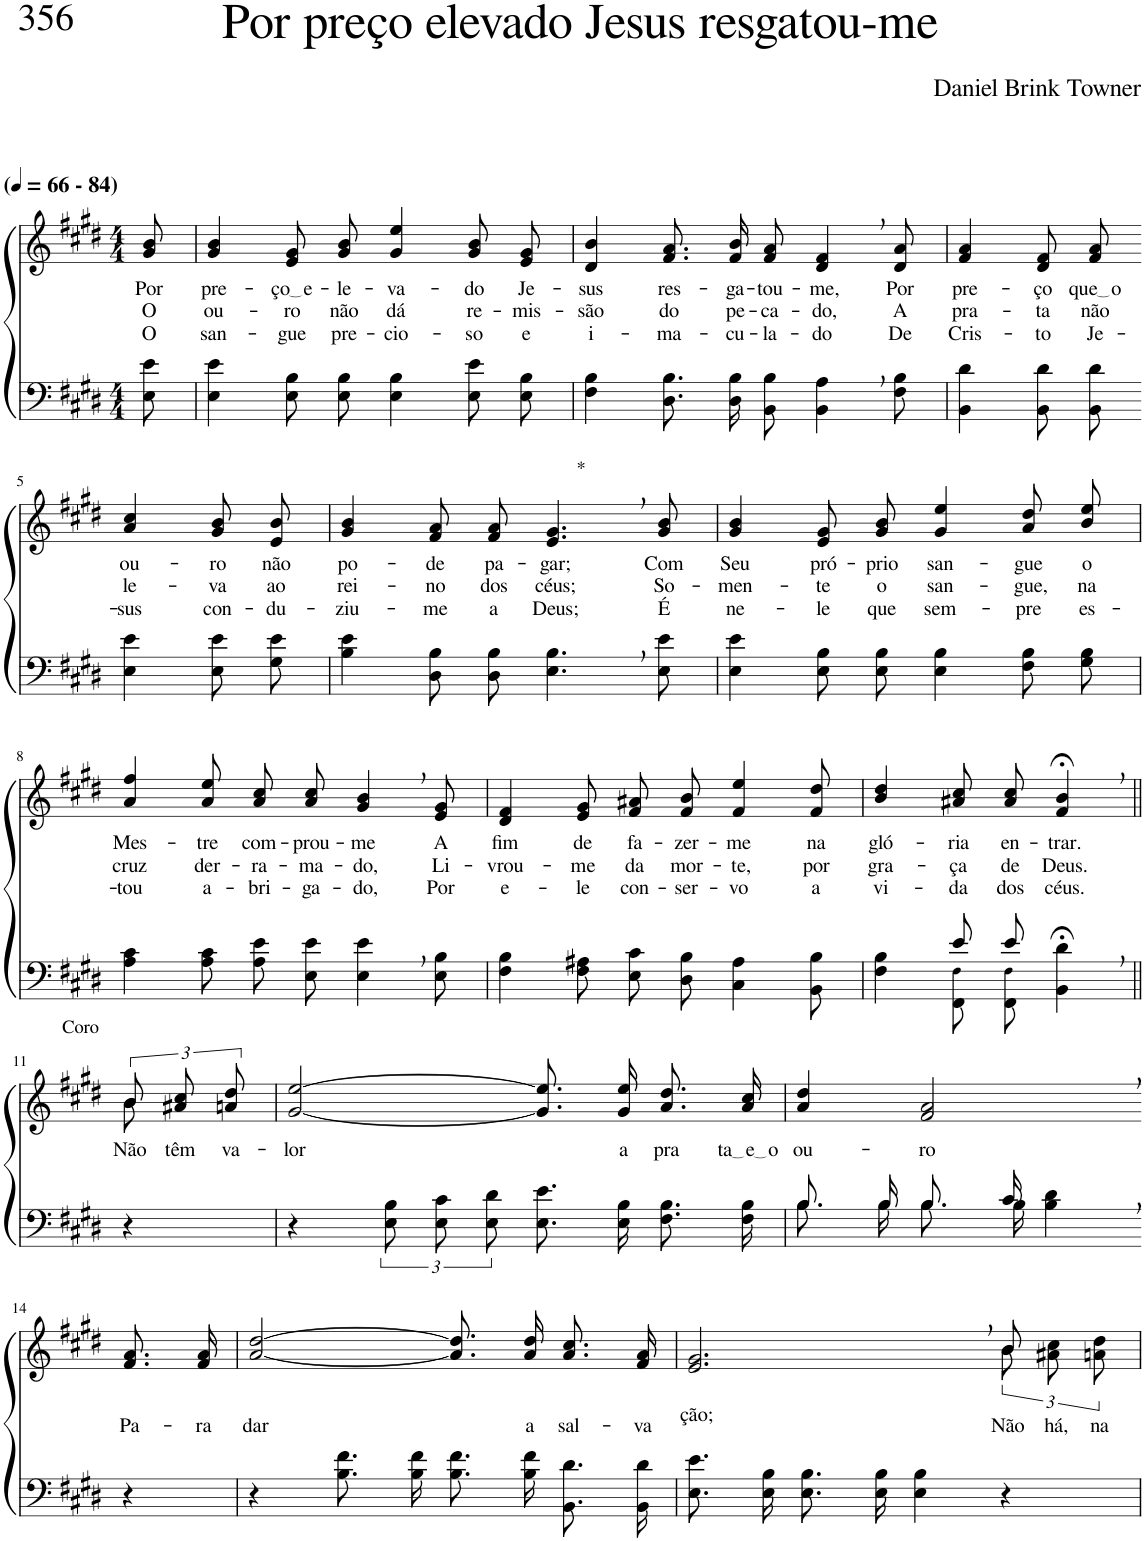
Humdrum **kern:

**kern	**kern	**text	**text	**text
*part2	*part1	*part1	*part1	*part1
*staff2	*staff1	*staff1	*staff1	*staff1
*I"Parte III e IV	*I"Parte I e II	*	*	*
*clefF4	*clefG2	*	*	*
*Trd1c2	*Trd1c2	*	*	*
*k[f#c#g#d#]	*k[f#c#g#d#]	*	*	*
*M4/4	*M4/4	*	*	*
*MM66	*MM66	*	*	*
=1	=1	=1	=1	=1
!	!LO:TX:a:B:t=(	!	!	!
!	!LO:TX:a:B:t=- 84)	!	!	!
!	!	!LO:LY:b	!LO:LY:b	!LO:LY:b
8E\ 8e\	8g#/ 8b/	Por	O	O
=2	=2	=2	=2	=2
!	!	!LO:LY:b	!LO:LY:b	!LO:LY:b
4E\ 4e\	4g#/ 4b/	pre-	ou-	san-
!	!	!LO:LY:b	!LO:LY:b	!LO:LY:b
8E\ 8B\L	8e/ 8g#/L	ço e	-ro	-gue
!	!	!LO:LY:b	!LO:LY:b	!LO:LY:b
8E\ 8B\J	8g#/ 8b/J	-le-	não	pre-
!	!	!LO:LY:b	!LO:LY:b	!LO:LY:b
4E\ 4B\	4g#/ 4ee/	-va-	dá	-cio-
!	!	!LO:LY:b	!LO:LY:b	!LO:LY:b
8E\ 8e\L	8g#/ 8b/L	-do	re-	-so
!	!	!LO:LY:b	!LO:LY:b	!LO:LY:b
8E\ 8B\J	8e/ 8g#/J	Je-	-mis-	e
=3	=3	=3	=3	=3
!	!	!LO:LY:b	!LO:LY:b	!LO:LY:b
4F#\ 4B\	4d#/ 4b/	-sus	-são	i-
!	!	!LO:LY:b	!LO:LY:b	!LO:LY:b
8.D#\ 8.B\L	8.f#/ 8.a/L	res-	do	-ma-
!	!	!LO:LY:b	!LO:LY:b	!LO:LY:b
16D#\ 16B\Jk	16f#/ 16b/Jk	-ga-	pe-	-cu-
!	!	!LO:LY:b	!LO:LY:b	!LO:LY:b
8BB\ 8B\	8f#/ 8a/	-tou-	-ca-	-la-
!	!	!LO:LY:b	!LO:LY:b	!LO:LY:b
4BB\, 4A\,	4d#/, 4f#/,	-me,	-do,	-do
!	!	!LO:LY:b	!LO:LY:b	!LO:LY:b
8F#\ 8B\	8d#/ 8a/	Por	A	De
=4	=4	=4	=4	=4
!	!	!LO:LY:b	!LO:LY:b	!LO:LY:b
4BB\ 4d#\	4f#/ 4a/	pre-	pra-	Cris-
!	!	!LO:LY:b	!LO:LY:b	!LO:LY:b
8BB\ 8d#\L	8d#/ 8f#/L	-ço	-ta	-to
!	!	!LO:LY:b	!LO:LY:b	!LO:LY:b
8BB\ 8d#\J	8f#/ 8a/J	que o	não	Je-
!!LO:LB:g=z
=5-	=5-	=5-	=5-	=5-
!	!	!LO:LY:b	!LO:LY:b	!LO:LY:b
4E\ 4e\	4a/ 4cc#/	ou-	le-	-sus
!	!	!LO:LY:b	!LO:LY:b	!LO:LY:b
8E\ 8e\L	8g#/ 8b/L	-ro	-va	con-
!	!	!LO:LY:b	!LO:LY:b	!LO:LY:b
8G#\ 8e\J	8e/ 8b/J	não	ao	-du-
=6	=6	=6	=6	=6
!	!	!LO:LY:b	!LO:LY:b	!LO:LY:b
4B\ 4e\	4g#/ 4b/	po-	rei-	-ziu-
!	!	!LO:LY:b	!LO:LY:b	!LO:LY:b
8D#\ 8B\L	8f#/ 8a/L	-de	-no	-me
!	!	!LO:LY:b	!LO:LY:b	!LO:LY:b
8D#\ 8B\J	8f#/ 8a/J	pa-	dos	a
!	!LO:TX:a:t=*	!	!	!
!	!	!LO:LY:b	!LO:LY:b	!LO:LY:b
4.E\, 4.B\,	4.e/, 4.g#/,	-gar;	céus;	Deus;
!	!	!LO:LY:b	!LO:LY:b	!LO:LY:b
8E\ 8e\	8g#/ 8b/	Com	So-	É
=7	=7	=7	=7	=7
!	!	!LO:LY:b	!LO:LY:b	!LO:LY:b
4E\ 4e\	4g#/ 4b/	Seu	-men-	ne-
!	!	!LO:LY:b	!LO:LY:b	!LO:LY:b
8E\ 8B\L	8e/ 8g#/L	pró-	-te	-le
!	!	!LO:LY:b	!LO:LY:b	!LO:LY:b
8E\ 8B\J	8g#/ 8b/J	-prio	o	que
!	!	!LO:LY:b	!LO:LY:b	!LO:LY:b
4E\ 4B\	4g#/ 4ee/	san-	san-	sem-
!	!	!LO:LY:b	!LO:LY:b	!LO:LY:b
8F#\ 8B\L	8a\ 8dd#\L	-gue	-gue,	-pre
!	!	!LO:LY:b	!LO:LY:b	!LO:LY:b
8G#\ 8B\J	8b\ 8ee\J	o	na	es-
!!LO:LB:g=z
=8	=8	=8	=8	=8
!	!	!LO:LY:b	!LO:LY:b	!LO:LY:b
4A\ 4c#\	4a/ 4ff#/	Mes-	cruz	-tou
!	!	!LO:LY:b	!LO:LY:b	!LO:LY:b
8A\ 8c#\L	8a\ 8ee\L	-tre	der-	a-
!	!	!LO:LY:b	!LO:LY:b	!LO:LY:b
8A\ 8e\J	8a\ 8cc#\J	com-	-ra-	-bri-
!	!	!LO:LY:b	!LO:LY:b	!LO:LY:b
8E\ 8e\	8a/ 8cc#/	-prou-	-ma-	-ga-
!	!	!LO:LY:b	!LO:LY:b	!LO:LY:b
4E\, 4e\,	4g#/, 4b/,	-me	-do,	-do,
!	!	!LO:LY:b	!LO:LY:b	!LO:LY:b
8E\ 8B\	8e/ 8g#/	A	Li-	Por
=9	=9	=9	=9	=9
!	!	!LO:LY:b	!LO:LY:b	!LO:LY:b
4F#\ 4B\	4d#/ 4f#/	fim	-vrou-	e-
!	!	!LO:LY:b	!LO:LY:b	!LO:LY:b
8F#\ 8A#X\L	8e/ 8g#/L	de	-me	-le
!	!	!LO:LY:b	!LO:LY:b	!LO:LY:b
8E\ 8c#\J	8f#/ 8a#X/J	fa-	da	con-
!	!	!LO:LY:b	!LO:LY:b	!LO:LY:b
8D#\ 8B\	8f#/ 8b/	-zer-	mor-	-ser-
!	!	!LO:LY:b	!LO:LY:b	!LO:LY:b
4C#\ 4A#\	4f#/ 4ee/	-me	-te,	-vo
!	!	!LO:LY:b	!LO:LY:b	!LO:LY:b
8BB\ 8B\	8f#/ 8dd#/	na	por	a
=10	=10	=10	=10	=10
*^	*	*	*	*
!	!	!	!LO:LY:b	!LO:LY:b	!LO:LY:b
4F#\ 4B\	4ryy	4b/ 4dd#/	gló-	gra-	vi-
!	!	!	!LO:LY:b	!LO:LY:b	!LO:LY:b
8e/L	8FF#/ 8F#!/L	8a#X\ 8cc#\L	-ria	-ça	-da
!	!	!	!LO:LY:b	!LO:LY:b	!LO:LY:b
8e/J	8FF#/ 8F#!/J	8a#\ 8cc#\J	en-	de	dos
!	!	!	!LO:LY:b	!LO:LY:b	!LO:LY:b
4BB\;<, 4d#\;<,	4ryy	4f#/;<, 4b/;<,	-trar.	Deus.	céus.
!!LO:LB:g=z
=11||	=11||	=11||	=11||	=11||	=11||
*	*	*^	*	*	*
!	!	!LO:TX:a:t=Coro	!	!	!	!
!	!	!	!	!LO:LY:b	!	!
*v	*v	*	*	*	*	*
4r	12b\L	8b\	Não	.	.
!	!	!	!LO:LY:b	!	!
.	12a#X\ 12cc#\	.	têm	.	.
.	.	8ryy	.	.	.
!	!	!	!LO:LY:b	!	!
.	12an\ 12dd#\J	.	va-	.	.
*	*v	*v	*	*	*
=12	=12	=12	=12	=12
!	!	!LO:LY:b	!	!
4r	[2g#/ [2ee/	-lor	.	.
12E\ 12B\L	.	.	.	.
12E\ 12c#\	.	.	.	.
12E\ 12d#\J	.	.	.	.
8.E\ 8.e\L	8.g#]\ 8.ee]\L	.	.	.
!	!	!LO:LY:b	!	!
16E\ 16B\Jk	16g#\ 16ee\Jk	a	.	.
!	!	!LO:LY:b	!	!
8.F#\ 8.B\L	8.a\ 8.dd#\L	pra	.	.
!	!	!LO:LY:b	!	!
16F#\ 16B\Jk	16a\ 16cc#\Jk	ta e o	.	.
=13	=13	=13	=13	=13
*^	*	*	*	*
!	!	!	!LO:LY:b	!	!
8.B\L	8.B/L	4a/ 4dd#/	ou-	.	.
16B\Jk	16B/Jk	.	.	.	.
!	!	!	!LO:LY:b	!	!
8.B\L	8.B/L	2f#/, 2a/,	-ro	.	.
16B\Jk	16c#/Jk	.	.	.	.
4B\, 4d#\,	4ryy	.	.	.	.
!!LO:LB:g=z
=14-	=14-	=14-	=14-	=14-	=14-
!	!	!	!LO:LY:b	!	!
*v	*v	*	*	*	*
4r	8.f#/ 8.a/L	Pa-	.	.
!	!	!LO:LY:b	!	!
.	16f#/ 16a/Jk	-ra	.	.
=15	=15	=15	=15	=15
!	!	!LO:LY:b	!	!
4r	[2a/ [2dd#/	dar	.	.
8.B\ 8.f#\L	.	.	.	.
16B\ 16f#\Jk	.	.	.	.
8.B\ 8.f#\L	8.a]\ 8.dd#]\L	.	.	.
!	!	!LO:LY:b	!	!
16B\ 16f#\Jk	16a\ 16dd#\Jk	a	.	.
!	!	!LO:LY:b	!	!
8.BB\ 8.d#\L	8.a/ 8.cc#/L	sal-	.	.
!	!	!LO:LY:b	!	!
16BB\ 16d#\Jk	16f#/ 16a/Jk	-va	.	.
=16	=16	=16	=16	=16
*	*^	*	*	*
!	!LO:TX:b:t=ção;	!	!	!	!
8.E\ 8.e\L	2.e/, 2.g#/,	8ryy	.	.	.
*	*v	*v	*	*	*
16E\ 16B\Jk	.	.	.	.
8.E\ 8.B\L	.	.	.	.
16E\ 16B\Jk	.	.	.	.
4E\ 4B\	.	.	.	.
*	*^	*	*	*
.	.	12.ryy	.	.	.
!	!	!	!LO:LY:b	!	!
4r	12b\L	12b\	Não	.	.
!	!	!	!LO:LY:b	!	!
.	12a#X\ 12cc#\	24ryy	há,	.	.
.	.	8ryy	.	.	.
!	!	!	!LO:LY:b	!	!
.	12an\ 12dd#\J	.	na	.	.
*	*v	*v	*	*	*
=	=	=	=	=
*-	*-	*-	*-	*-
